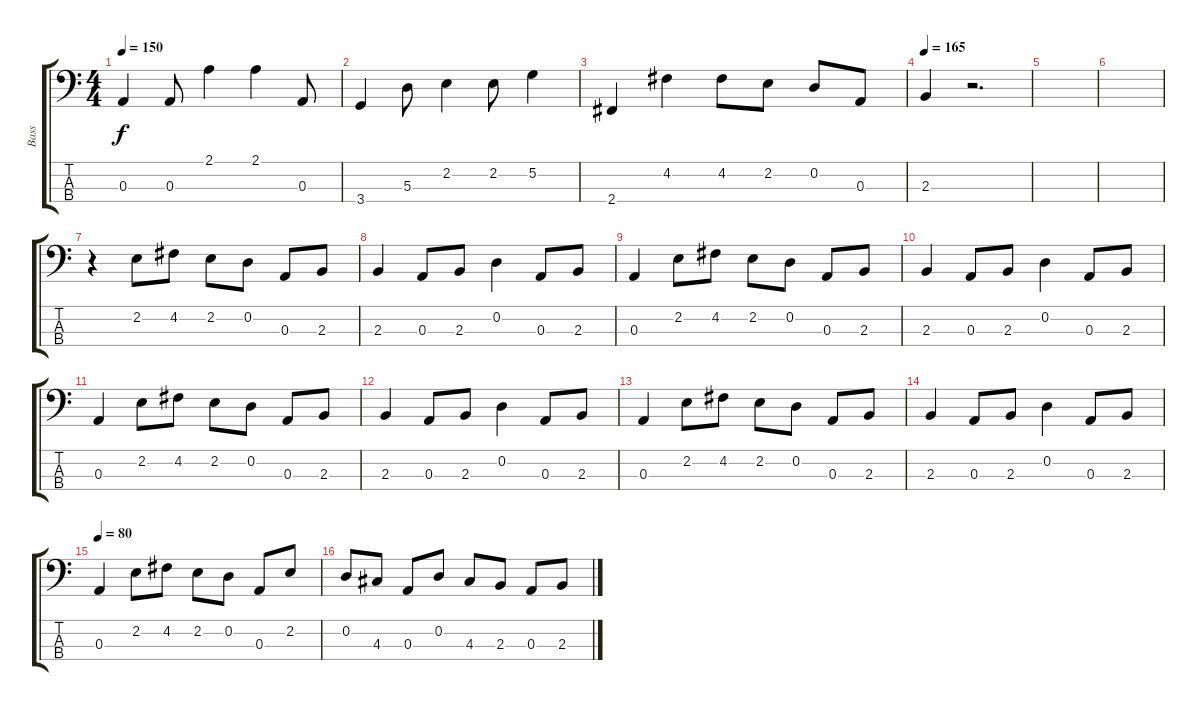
\track ("Bass" "Bass") {instrument slapbass2}
\staff {score tabs}
\tuning (G2 D2 A1 E1) {hide}
\ts (4 4)
\tempo 150
\clef f4
\ks c
0.3.4{dy f} 0.3.8 2.1.4 2.1.4 0.3.8 |
3.4.4 5.3.8 2.2.4 2.2.8 5.2.4 |
2.4.4 4.2.4 4.2.8 2.2.8 0.2.8 0.3.8 |
\tempo 165
2.3.4 r.2{d} |
|
|
r.4 2.2.8 4.2.8 2.2.8 0.2.8 0.3.8 2.3.8 |
2.3.4 0.3.8 2.3.8 0.2.4 0.3.8 2.3.8 |
0.3.4 2.2.8 4.2.8 2.2.8 0.2.8 0.3.8 2.3.8 |
2.3.4 0.3.8 2.3.8 0.2.4 0.3.8 2.3.8 |
0.3.4 2.2.8 4.2.8 2.2.8 0.2.8 0.3.8 2.3.8 |
2.3.4 0.3.8 2.3.8 0.2.4 0.3.8 2.3.8 |
0.3.4 2.2.8 4.2.8 2.2.8 0.2.8 0.3.8 2.3.8 |
2.3.4 0.3.8 2.3.8 0.2.4 0.3.8 2.3.8 |
\tempo 80
0.3.4 2.2.8 4.2.8 2.2.8 0.2.8 0.3.8 2.2.8 |
0.2.8 4.3.8 0.3.8 0.2.8 4.3.8 2.3.8 0.3.8 2.3.8
